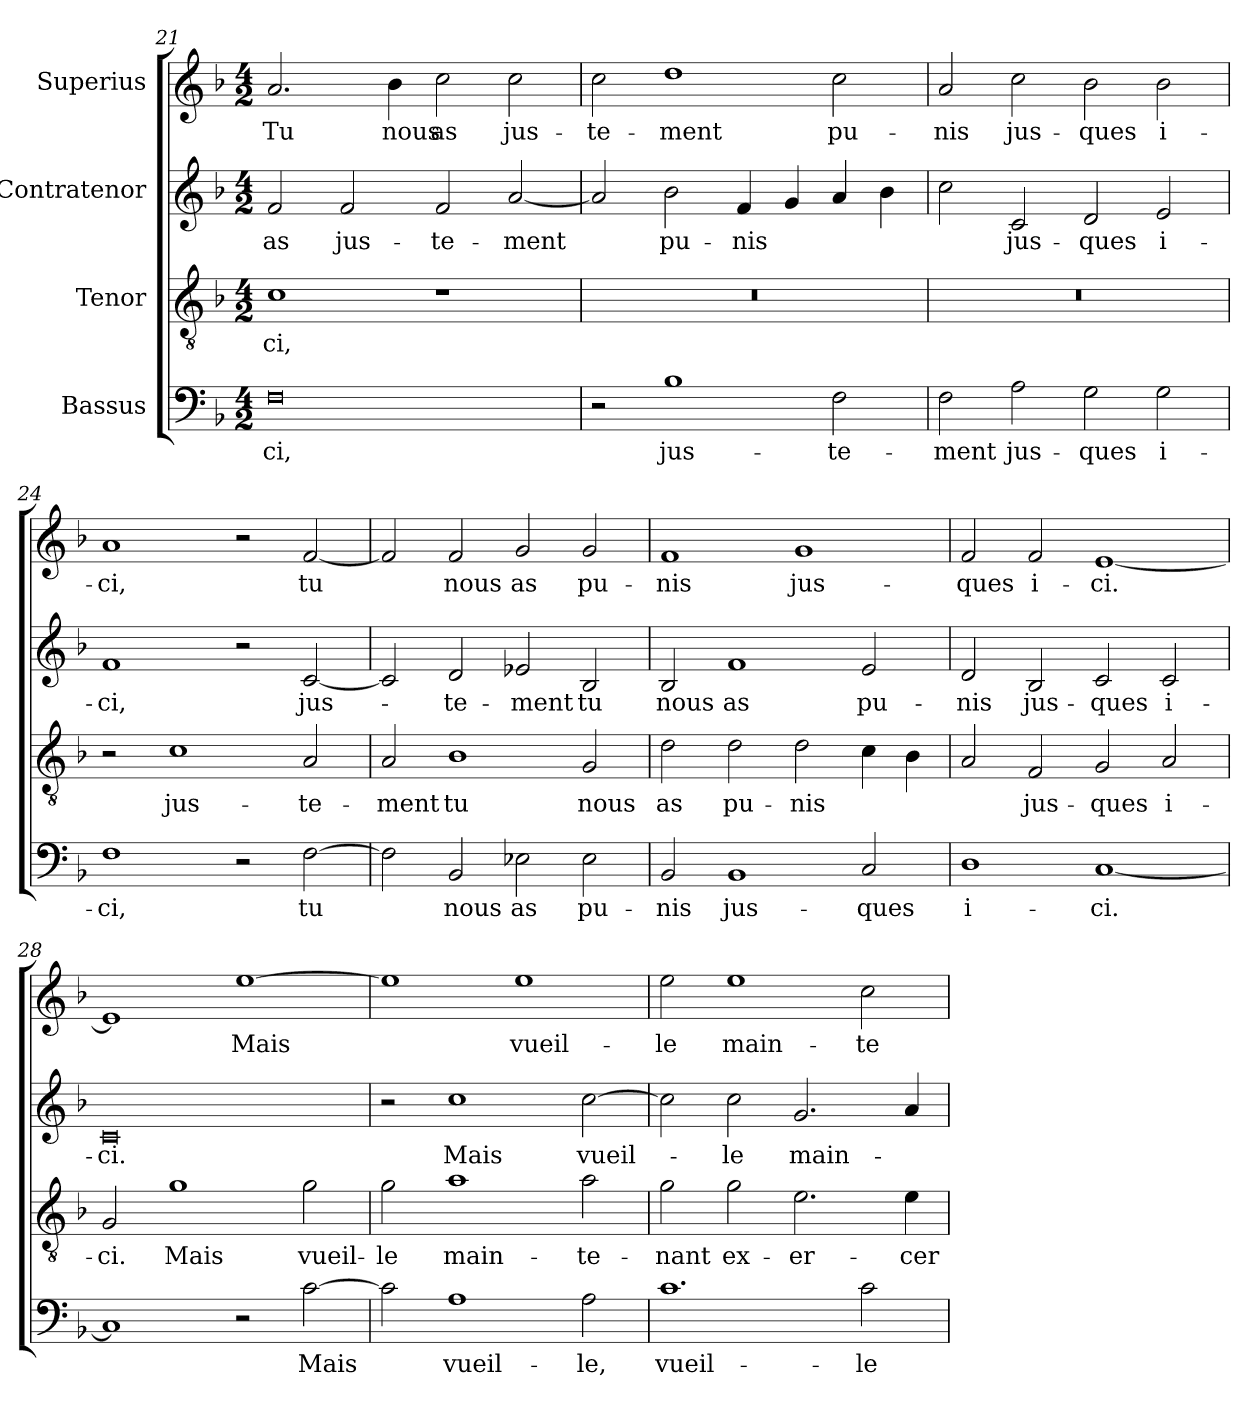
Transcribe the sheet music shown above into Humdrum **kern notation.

**kern	**text	**kern	**text	**kern	**text	**kern	**text
*part4	*part4	*part3	*part3	*part2	*part2	*part1	*part1
*staff4	*staff4	*staff3	*staff3	*staff2	*staff2	*staff1	*staff1
*I"Bassus	*	*I"Tenor	*	*I"Contratenor	*	*I"Superius	*
*clefF4	*	*clefGv2	*	*clefG2	*	*clefG2	*
*	*	*ITrd7c12	*	*	*	*	*
*k[b-]	*	*k[b-]	*	*k[b-]	*	*k[b-]	*
*F:	*	*F:	*	*F:	*	*F:	*
*M4/2	*	*M4/2	*	*M4/2	*	*M4/2	*
=21	=21	=21	=21	=21	=21	=21	=21
0F\	-ci,	1C\	-ci,	2f/	as	2.a/	Tu
.	.	.	.	2f/	jus-	.	.
.	.	.	.	.	.	4b-\	nous
.	.	1r	.	2f/	-te-	2cc\	as
.	.	.	.	[2a/	-ment	2cc\	jus-
=22	=22	=22	=22	=22	=22	=22	=22
2r	.	0r	.	2a/]	.	2cc\	-te-
1B-\	jus-	.	.	2b-\	pu-	1dd\	-ment
.	.	.	.	4f/	-nis	.	.
.	.	.	.	4g/	.	.	.
2F\	-te-	.	.	4a/	.	2cc\	pu-
.	.	.	.	4b-\	.	.	.
=23	=23	=23	=23	=23	=23	=23	=23
2F\	-ment	0r	.	2cc\	.	2a/	-nis
2A\	jus-	.	.	2c/	jus-	2cc\	jus-
2G\	-ques	.	.	2d/	-ques	2b-\	-ques
2G\	i-	.	.	2e/	i-	2b-\	i-
=24	=24	=24	=24	=24	=24	=24	=24
1F\	-ci,	2r	.	1f/	-ci,	1a/	-ci,
.	.	1C\	jus-	.	.	.	.
2r	.	.	.	2r	.	2r	.
[2F\	tu	2AA/	-te-	[2c/	jus-	[2f/	tu
!!LO:LB:g=z
=25	=25	=25	=25	=25	=25	=25	=25
2F\]	.	2AA/	-ment	2c/]	.	2f/]	.
2BB-/	nous	1BB-\	tu	2d/	-te-	2f/	nous
2E-X\	as	.	.	2e-X/	-ment	2g/	as
2E-\	pu-	2GG/	nous	2B-/	tu	2g/	pu-
=26	=26	=26	=26	=26	=26	=26	=26
2BB-/	-nis	2D\	as	2B-/	nous	1f/	-nis
1BB-/	jus-	2D\	pu-	1f/	as	.	.
.	.	2D\	-nis	.	.	1g/	jus-
2C/	-ques	4C\	.	2e/	pu-	.	.
.	.	4BB-\	.	.	.	.	.
=27	=27	=27	=27	=27	=27	=27	=27
1D\	i-	2AA/	.	2d/	-nis	2f/	-ques
.	.	2FF/	jus-	2B-/	jus-	2f/	i-
[1C/	-ci.	2GG/	-ques	2c/	-ques	[1e/	-ci.
.	.	2AA/	i-	2c/	i-	.	.
=28	=28	=28	=28	=28	=28	=28	=28
1C/]	.	2GG/	-ci.	0c/	-ci.	1e/]	.
.	.	1G\	Mais	.	.	.	.
2r	.	.	.	.	.	[1ee\	Mais
[2c\	Mais	2G\	vueil-	.	.	.	.
=29	=29	=29	=29	=29	=29	=29	=29
2c\]	.	2G\	-le	2r	.	1ee\]	.
1A\	vueil-	1A\	main-	1cc\	Mais	.	.
.	.	.	.	.	.	1ee\	vueil-
2A\	-le,	2A\	-te-	[2cc\	vueil-	.	.
!!LO:LB:g=z
=30	=30	=30	=30	=30	=30	=30	=30
1.c\	vueil-	2G\	-nant	2cc\]	.	2ee\	-le
.	.	2G\	ex-	2cc\	-le	1ee\	main-
.	.	2.E\	-er-	2.g/	main-	.	.
2c\	-le	.	.	.	.	2cc\	-te-
.	.	4E\	-cer	4a/	.	.	.
=	=	=	=	=	=	=	=
*-	*-	*-	*-	*-	*-	*-	*-
